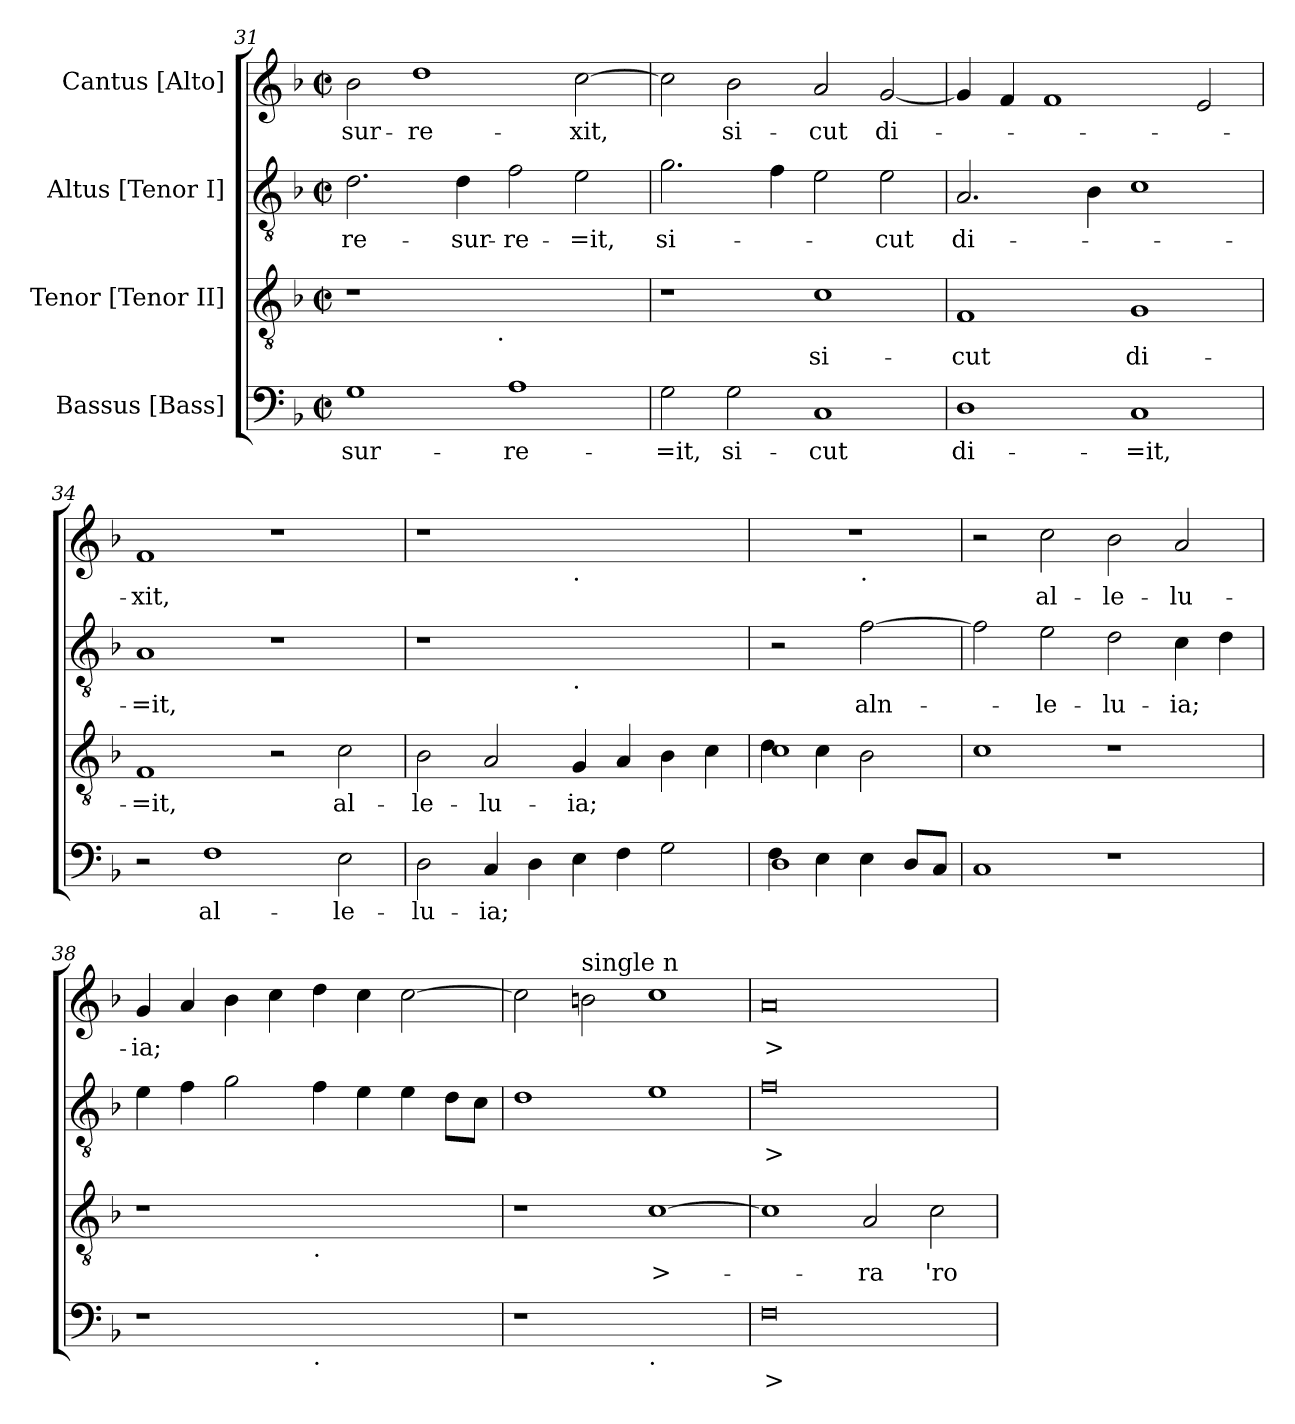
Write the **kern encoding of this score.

**kern	**text	**kern	**text	**kern	**text	**kern	**text
*part4	*part4	*part3	*part3	*part2	*part2	*part1	*part1
*staff4	*staff4	*staff3	*staff3	*staff2	*staff2	*staff1	*staff1
*I"Bassus [Bass]	*	*I"Tenor [Tenor II]	*	*I"Altus [Tenor I]	*	*I"Cantus [Alto]	*
*clefF4	*	*clefGv2	*	*clefGv2	*	*clefG2	*
*k[b-]	*	*k[b-]	*	*k[b-]	*	*k[b-]	*
*F:	*	*F:	*	*F:	*	*F:	*
*M2/2	*	*M2/2	*	*M2/2	*	*M2/2	*
*met(c|)	*	*met(c|)	*	*met(c|)	*	*met(c|)	*
=31	=31	=31	=31	=31	=31	=31	=31
!	!LO:LY:b	!	!	!	!LO:LY:b	!	!LO:LY:b
*	*	*^	*	*	*	*	*
1G	-sur-	1r	2ryy	.	2.d\	re-	2b-\	-sur-
!	!	!	!	!	!	!	!	!LO:LY:b
.	.	.	4...ryy	.	.	.	1dd	-re-
!	!	!	!	!	!	!LO:LY:b	!	!
.	.	.	.	.	4d\	-sur-	.	.
!	!	!	!LO:TX:b:t=.	!	!	!	!	!
.	.	.	1ryy	.	.	.	.	.
!	!LO:LY:b	!	!	!	!	!LO:LY:b	!	!
1A	-re-	1ryy	.	.	2f\	-re-	.	.
!	!	!	!	!	!	!LO:LY:b	!	!LO:LY:b
.	.	.	.	.	2e\	-=it,	[>2cc\	-xit,
.	.	.	32ryy	.	.	.	.	.
!!LO:PB:g=z
=32	=32	=32	=32	=32	=32	=32	=32	=32
!	!LO:LY:b	!	!	!	!	!LO:LY:b	!	!
*	*	*v	*v	*	*	*	*	*
2G\	-=it,	1r	.	2.g\	si-	2cc\]	.
!	!LO:LY:b	!	!	!	!	!	!LO:LY:b
2G\	si-	.	.	.	.	2b-\	si-
.	.	.	.	4f\	.	.	.
!	!LO:LY:b	!	!LO:LY:b	!	!	!	!LO:LY:b
1C	-cut	1c	si-	2e\	.	2a/	-cut
!	!	!	!	!	!LO:LY:b	!	!LO:LY:b
.	.	.	.	2e\	-cut	[<2g/	di-
=33	=33	=33	=33	=33	=33	=33	=33
!	!LO:LY:b	!	!LO:LY:b	!	!LO:LY:b	!	!
1D	di-	1F	-cut	2.A/	di-	4g/]	.
.	.	.	.	.	.	4f/	.
.	.	.	.	.	.	1f	.
.	.	.	.	4B-\	.	.	.
!	!LO:LY:b	!	!LO:LY:b	!	!	!	!
1C	-=it,	1G	di-	1c	.	.	.
.	.	.	.	.	.	2e/	.
=34	=34	=34	=34	=34	=34	=34	=34
!	!	!	!LO:LY:b	!	!LO:LY:b	!	!LO:LY:b
2r	.	1F	-=it,	1A	-=it,	1f	-xit,
!	!LO:LY:b	!	!	!	!	!	!
1F	al-	.	.	.	.	.	.
.	.	2r	.	1r	.	1r	.
!	!LO:LY:b	!	!LO:LY:b	!	!	!	!
2E\	-le-	2c\	al-	.	.	.	.
=35	=35	=35	=35	=35	=35	=35	=35
!	!LO:LY:b	!	!LO:LY:b	!	!	!	!
2D\	-lu-	2B-\	-le-	1r	.	1r	.
!	!LO:LY:b	!	!LO:LY:b	!	!	!	!
4C/	-ia;	2A/	-lu-	.	.	.	.
4D\	.	.	.	.	.	.	.
!	!	!	!	!	!	!LO:TX:b:t=.	!
!	!	!	!	!LO:TX:b:t=.	!	!	!
!	!	!	!LO:LY:b	!	!	!	!
4E\	.	4G/	-ia;	1ryy	.	1ryy	.
4F\	.	4A/	.	.	.	.	.
2G\	.	4B-\	.	.	.	.	.
.	.	4c\	.	.	.	.	.
=36	=36	=36	=36	=36	=36	=36	=36
*^	*	*^	*	*	*	*^	*
1D	4F\	.	1c	4d\	.	2r	.	1r	2ryy	.
.	4E\	.	.	4c\	.	.	.	.	.	.
!	!	!	!	!	!	!	!	!	!LO:TX:b:t=.	!
!	!	!	!	!	!	!	!LO:LY:b	!	!	!
.	4E\	.	.	2B-\	.	[<2f\	aln-	.	2ryy	.
.	8D/L	.	.	.	.	.	.	.	.	.
.	8C/J	.	.	.	.	.	.	.	.	.
*v	*v	*	*	*	*	*	*	*v	*v	*
*	*	*v	*v	*	*	*	*	*
!!LO:LB:g=z
=37	=37	=37	=37	=37	=37	=37	=37
1C	.	1c	.	2f\]	.	2r	.
!	!	!	!	!	!LO:LY:b	!	!LO:LY:b
.	.	.	.	2e\	-le-	2cc\	al-
!	!	!	!	!	!LO:LY:b	!	!LO:LY:b
1r	.	1r	.	2d\	-lu-	2b-\	-le-
!	!	!	!	!	!LO:LY:b	!	!LO:LY:b
.	.	.	.	4c\	-ia;	2a/	-lu-
.	.	.	.	4d\	.	.	.
=38	=38	=38	=38	=38	=38	=38	=38
!	!	!	!	!	!	!	!LO:LY:b
1r	.	1r	.	4e\	.	4g/	-ia;
.	.	.	.	4f\	.	4a/	.
.	.	.	.	2g\	.	4b-\	.
.	.	.	.	.	.	4cc\	.
!	!	!LO:TX:b:t=.	!	!	!	!	!
!LO:TX:b:t=.	!	!	!	!	!	!	!
1ryy	.	1ryy	.	4f\	.	4dd\	.
.	.	.	.	4e\	.	4cc\	.
.	.	.	.	4e\	.	[>2cc\	.
.	.	.	.	8d\L	.	.	.
.	.	.	.	8c\J	.	.	.
=39	=39	=39	=39	=39	=39	=39	=39
1r	.	1r	.	1d	.	2cc\]	.
!	!	!	!	!	!	!LO:TX:a:t=single n	!
.	.	.	.	.	.	2b\	.
!LO:TX:b:t=.	!	!	!	!	!	!	!
!	!	!	!LO:LY:b	!	!	!	!
1ryy	.	[>1c	>-	1e	.	1cc	.
=40	=40	=40	=40	=40	=40	=40	=40
!	!LO:LY:b	!	!	!	!LO:LY:b	!	!LO:LY:b
0F	>-	1c]	.	0f	>-	0a	>-
!	!	!	!LO:LY:b	!	!	!	!
.	.	2A/	-ra	.	.	.	.
!	!	!	!LO:LY:b	!	!	!	!
.	.	2c\	'ro	.	.	.	.
=	=	=	=	=	=	=	=
*-	*-	*-	*-	*-	*-	*-	*-
